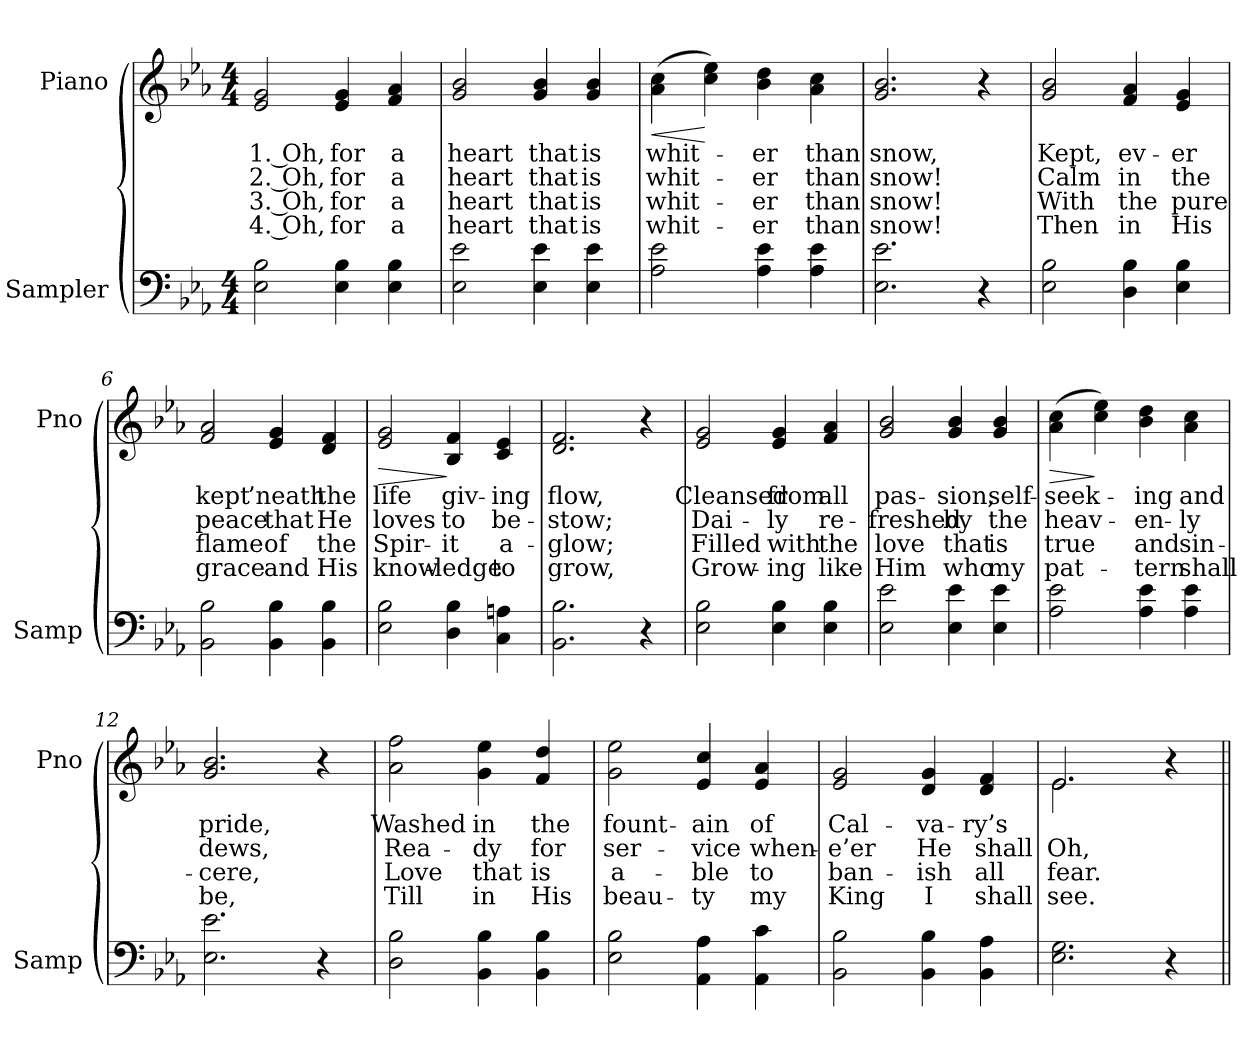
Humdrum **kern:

**kern	**kern	**text	**text	**text	**text	**dynam
*part2	*part1	*part1	*part1	*part1	*part1	*part1
*staff2	*staff1	*staff1	*staff1	*staff1	*staff1	*staff1
*I"Sampler	*I"Piano	*	*	*	*	*
*I'Samp	*I'Pno	*	*	*	*	*
*clefF4	*clefG2	*	*	*	*	*
*k[b-e-a-]	*k[b-e-a-]	*	*	*	*	*
*E-:	*E-:	*	*	*	*	*
*M4/4	*M4/4	*	*	*	*	*
=1	=1	=1	=1	=1	=1	=1
2E- 2B-	2e- 2g	1. Oh,	2. Oh,	3. Oh,	4. Oh,	.
4E- 4B-	4e- 4g	for	for	for	for	.
4E- 4B-	4f 4a-	a	a	a	a	.
=2	=2	=2	=2	=2	=2	=2
2E- 2e-	2g 2b-	heart	heart	heart	heart	.
4E- 4e-	4g 4b-	that	that	that	that	.
4E- 4e-	4g 4b-	is	is	is	is	.
=3	=3	=3	=3	=3	=3	=3
!	!	!	!	!	!	!LO:HP:b
2A- 2e-	(4a- 4cc	whit-	whit-	whit-	whit-	<
.	4cc 4ee-)	.	.	.	.	[
4A- 4e-	4b- 4dd	-er	-er	-er	-er	.
4A- 4e-	4a- 4cc	than	than	than	than	.
=4	=4	=4	=4	=4	=4	=4
2.E- 2.e-	2.g 2.b-	snow,	snow!	snow!	snow!	.
4r	4r	.	.	.	.	.
=5	=5	=5	=5	=5	=5	=5
2E- 2B-	2g 2b-	Kept,	Calm	With	Then	.
4D 4B-	4f 4a-	ev-	in	the	in	.
4E- 4B-	4e- 4g	-er	the	pure	His	.
=6	=6	=6	=6	=6	=6	=6
2BB- 2B-	2f 2a-	kept	peace	flame	grace	.
4BB- 4B-	4e- 4g	’neath	that	of	and	.
4BB- 4B-	4d 4f	the	He	the	His	.
=7	=7	=7	=7	=7	=7	=7
!	!	!	!	!	!	!LO:HP:b
2E- 2B-	2e- 2g	life	loves	Spir-	know-	>
4D 4B-	4B- 4f	giv-	to	-it	-ledge	]
4C 4An	4c 4e-	-ing	be-	a-	to	.
=8	=8	=8	=8	=8	=8	=8
2.BB- 2.B-	2.d 2.f	flow,	-stow;	-glow;	grow,	.
4r	4r	.	.	.	.	.
=9	=9	=9	=9	=9	=9	=9
2E- 2B-	2e- 2g	Cleansed	Dai-	Filled	Grow-	.
4E- 4B-	4e- 4g	from	-ly	with	-ing	.
4E- 4B-	4f 4a-	all	re-	the	like	.
=10	=10	=10	=10	=10	=10	=10
2E- 2e-	2g 2b-	pas-	-freshed	love	Him	.
4E- 4e-	4g 4b-	-sion,	by	that	who	.
4E- 4e-	4g 4b-	self-	the	is	my	.
=11	=11	=11	=11	=11	=11	=11
!	!	!	!	!	!	!LO:HP:b
2A- 2e-	(4a- 4cc	-seek-	heav-	true	pat-	>
.	4cc 4ee-)	.	.	.	.	]
4A- 4e-	4b- 4dd	-ing	-en-	and	-tern	.
4A- 4e-	4a- 4cc	and	-ly	sin-	shall	.
=12	=12	=12	=12	=12	=12	=12
2.E- 2.e-	2.g 2.b-	pride,	dews,	-cere,	be,	.
4r	4r	.	.	.	.	.
=13	=13	=13	=13	=13	=13	=13
2D 2B-	2a- 2ff	Washed	Rea-	Love	Till	.
4BB- 4B-	4g 4ee-	in	-dy	that	in	.
4BB- 4B-	4f 4dd	the	for	is	His	.
=14	=14	=14	=14	=14	=14	=14
2E- 2B-	2g 2ee-	fount-	ser-	a-	beau-	.
4AA- 4A-	4e- 4cc	-ain	-vice	-ble	-ty	.
4AA- 4c	4e- 4a-	of	when-	to	my	.
=15	=15	=15	=15	=15	=15	=15
2BB- 2B-	2e- 2g	Cal-	-e’er	ban-	King	.
4BB- 4B-	4d 4g	-va-	He	-ish	I	.
4BB- 4A-	4d 4f	-ry’s	shall	all	shall	.
=16	=16	=16	=16	=16	=16	=16
*	*^	*	*	*	*	*
2.E- 2.G	2.e-/	2.e-	.	Oh,	fear.	see.	.
4r	4r	4ryy	.	.	.	.	.
*	*v	*v	*	*	*	*	*
=||	=||	=||	=||	=||	=||	=||
*-	*-	*-	*-	*-	*-	*-
